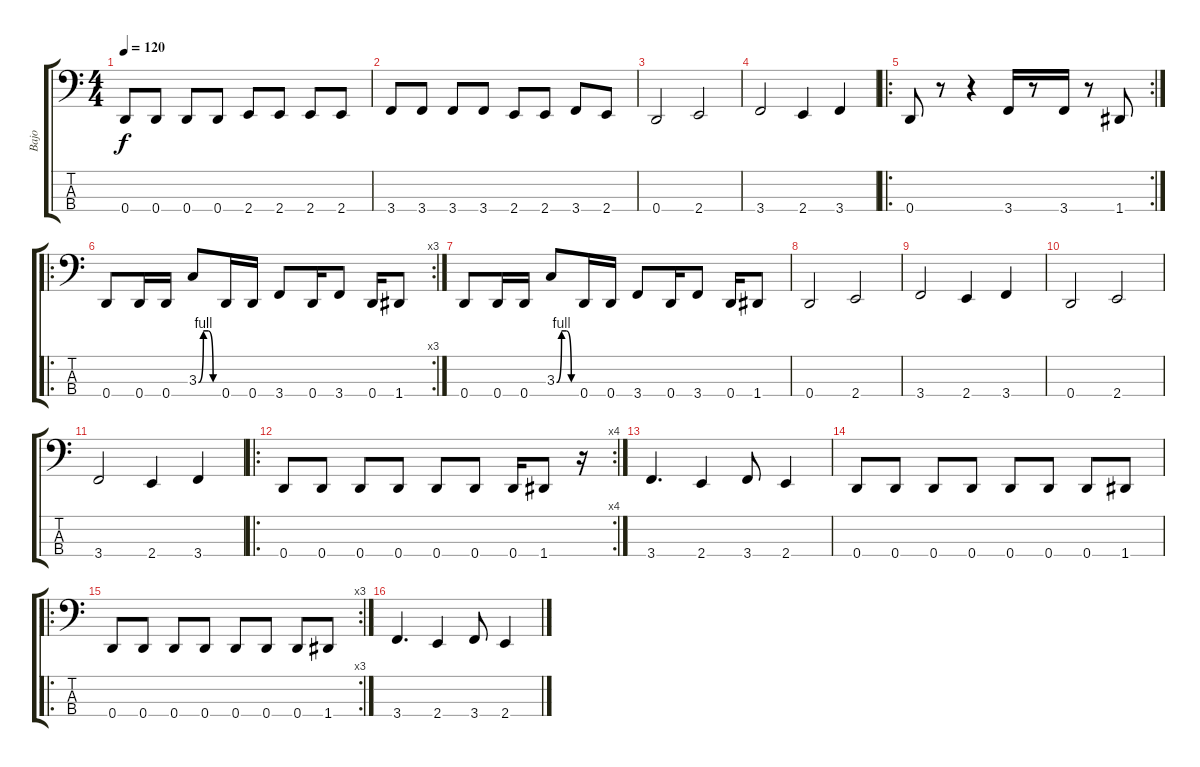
\track ("Bajo" "Bajo") {instrument electricbasspick}
\staff {score tabs}
\tuning (G2 D2 A1 D1) {hide}
\ts (4 4)
\tempo 120
\clef f4
\ks c
0.4.8{dy f instrument electricbasspick} 0.4.8 0.4.8 0.4.8 2.4.8 2.4.8 2.4.8 2.4.8 |
3.4.8 3.4.8 3.4.8 3.4.8 2.4.8 2.4.8 3.4.8 2.4.8 |
0.4.2 2.4.2 |
3.4.2 2.4.4 3.4.4 |
\ro
\rc 2
0.4.8{instrument slapbass1} r.8 r.4 3.4.16 r.8 3.4.16 r.8 1.4.8 |
\ro
\rc 3
0.4.8{instrument electricbasspick} 0.4.16 0.4.16 3.3{be (custom 0 0 15 4 30 4 45 0 60 0)}.8 0.4.16 0.4.16 3.4.8 0.4.16 3.4.8 0.4.16 1.4.8 |
0.4.8 0.4.16 0.4.16 3.3{be (custom 0 0 15 4 30 4 45 0 60 0)}.8 0.4.16 0.4.16 3.4.8 0.4.16 3.4.8 0.4.16 1.4.8 |
0.4.2 2.4.2 |
3.4.2 2.4.4 3.4.4 |
0.4.2 2.4.2 |
3.4.2 2.4.4 3.4.4 |
\ro
\rc 4
0.4.8 0.4.8 0.4.8 0.4.8 0.4.8 0.4.8 0.4.16 1.4.8 r.16 |
3.4.4{d} 2.4.4 3.4.8 2.4.4 |
0.4.8 0.4.8 0.4.8 0.4.8 0.4.8 0.4.8 0.4.8 1.4.8 |
\ro
\rc 3
0.4.8 0.4.8 0.4.8 0.4.8 0.4.8 0.4.8 0.4.8 1.4.8 |
3.4.4{d} 2.4.4 3.4.8 2.4.4
